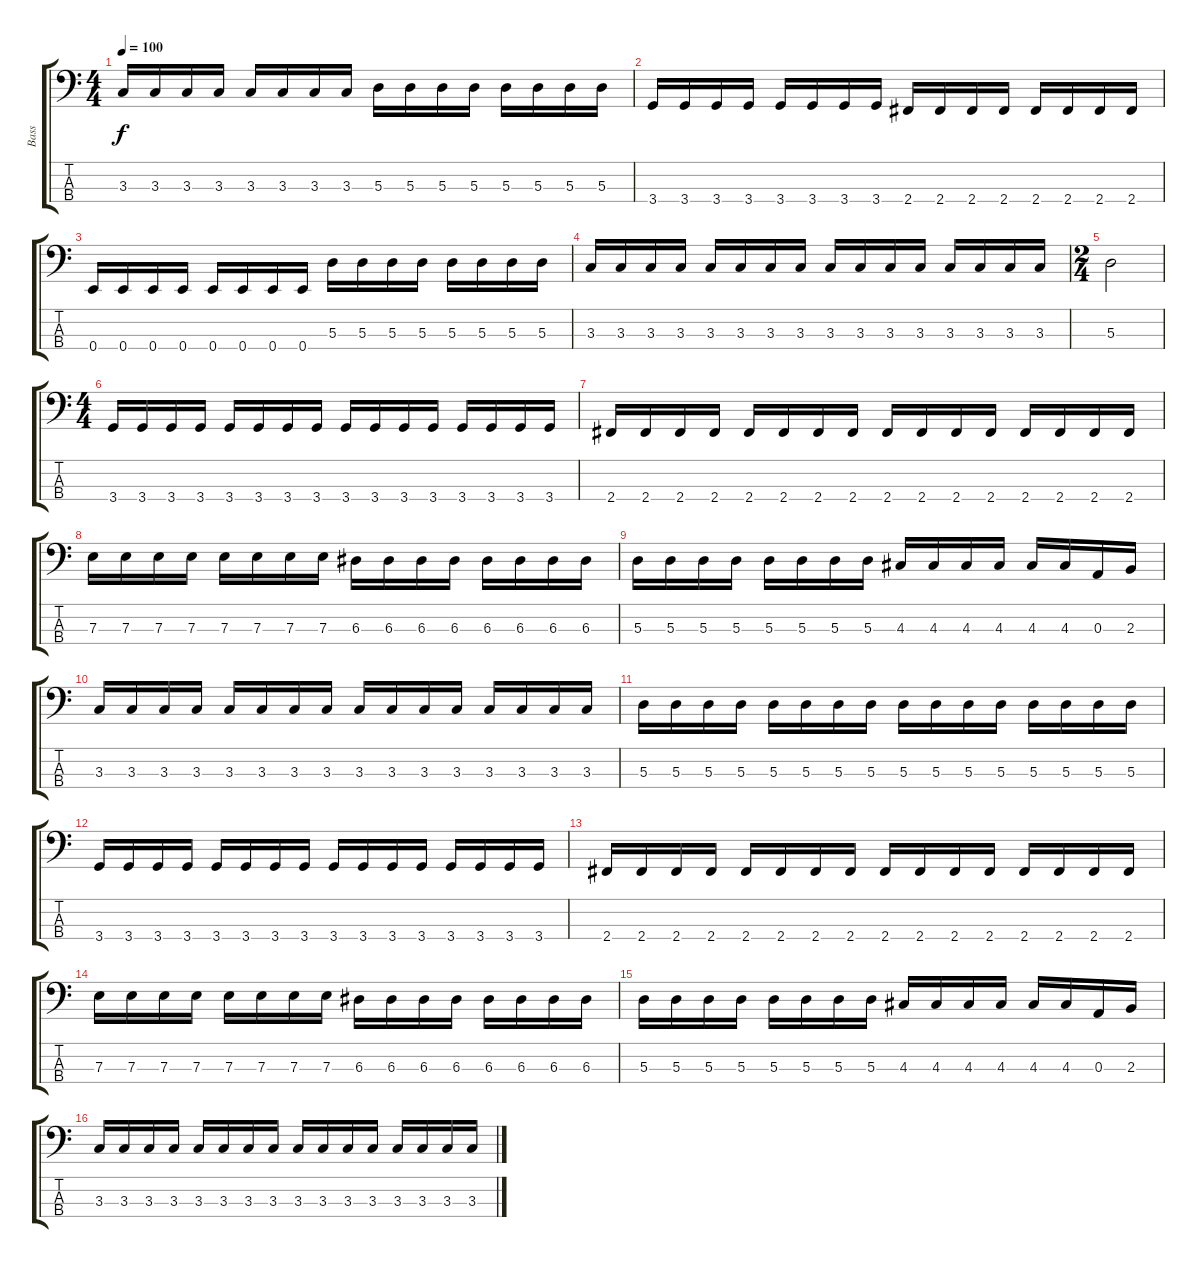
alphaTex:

\track ("Bass" "Bass") {instrument electricbasspick}
\staff {score tabs}
\tuning (G2 D2 A1 E1) {hide}
\ts (4 4)
\tempo 100
\clef f4
\ks c
3.3.16{dy f} 3.3.16 3.3.16 3.3.16 3.3.16 3.3.16 3.3.16 3.3.16 5.3.16 5.3.16 5.3.16 5.3.16 5.3.16 5.3.16 5.3.16 5.3.16 |
3.4.16 3.4.16 3.4.16 3.4.16 3.4.16 3.4.16 3.4.16 3.4.16 2.4.16 2.4.16 2.4.16 2.4.16 2.4.16 2.4.16 2.4.16 2.4.16 |
0.4.16 0.4.16 0.4.16 0.4.16 0.4.16 0.4.16 0.4.16 0.4.16 5.3.16 5.3.16 5.3.16 5.3.16 5.3.16 5.3.16 5.3.16 5.3.16 |
3.3.16 3.3.16 3.3.16 3.3.16 3.3.16 3.3.16 3.3.16 3.3.16 3.3.16 3.3.16 3.3.16 3.3.16 3.3.16 3.3.16 3.3.16 3.3.16 |
\ts (2 4)
5.3.2 |
\ts (4 4)
3.4.16 3.4.16 3.4.16 3.4.16 3.4.16 3.4.16 3.4.16 3.4.16 3.4.16 3.4.16 3.4.16 3.4.16 3.4.16 3.4.16 3.4.16 3.4.16 |
2.4.16 2.4.16 2.4.16 2.4.16 2.4.16 2.4.16 2.4.16 2.4.16 2.4.16 2.4.16 2.4.16 2.4.16 2.4.16 2.4.16 2.4.16 2.4.16 |
7.3.16 7.3.16 7.3.16 7.3.16 7.3.16 7.3.16 7.3.16 7.3.16 6.3.16 6.3.16 6.3.16 6.3.16 6.3.16 6.3.16 6.3.16 6.3.16 |
5.3.16 5.3.16 5.3.16 5.3.16 5.3.16 5.3.16 5.3.16 5.3.16 4.3.16 4.3.16 4.3.16 4.3.16 4.3.16 4.3.16 0.3.16 2.3.16 |
3.3.16 3.3.16 3.3.16 3.3.16 3.3.16 3.3.16 3.3.16 3.3.16 3.3.16 3.3.16 3.3.16 3.3.16 3.3.16 3.3.16 3.3.16 3.3.16 |
5.3.16 5.3.16 5.3.16 5.3.16 5.3.16 5.3.16 5.3.16 5.3.16 5.3.16 5.3.16 5.3.16 5.3.16 5.3.16 5.3.16 5.3.16 5.3.16 |
3.4.16 3.4.16 3.4.16 3.4.16 3.4.16 3.4.16 3.4.16 3.4.16 3.4.16 3.4.16 3.4.16 3.4.16 3.4.16 3.4.16 3.4.16 3.4.16 |
2.4.16 2.4.16 2.4.16 2.4.16 2.4.16 2.4.16 2.4.16 2.4.16 2.4.16 2.4.16 2.4.16 2.4.16 2.4.16 2.4.16 2.4.16 2.4.16 |
7.3.16 7.3.16 7.3.16 7.3.16 7.3.16 7.3.16 7.3.16 7.3.16 6.3.16 6.3.16 6.3.16 6.3.16 6.3.16 6.3.16 6.3.16 6.3.16 |
5.3.16 5.3.16 5.3.16 5.3.16 5.3.16 5.3.16 5.3.16 5.3.16 4.3.16 4.3.16 4.3.16 4.3.16 4.3.16 4.3.16 0.3.16 2.3.16 |
3.3.16 3.3.16 3.3.16 3.3.16 3.3.16 3.3.16 3.3.16 3.3.16 3.3.16 3.3.16 3.3.16 3.3.16 3.3.16 3.3.16 3.3.16 3.3.16
